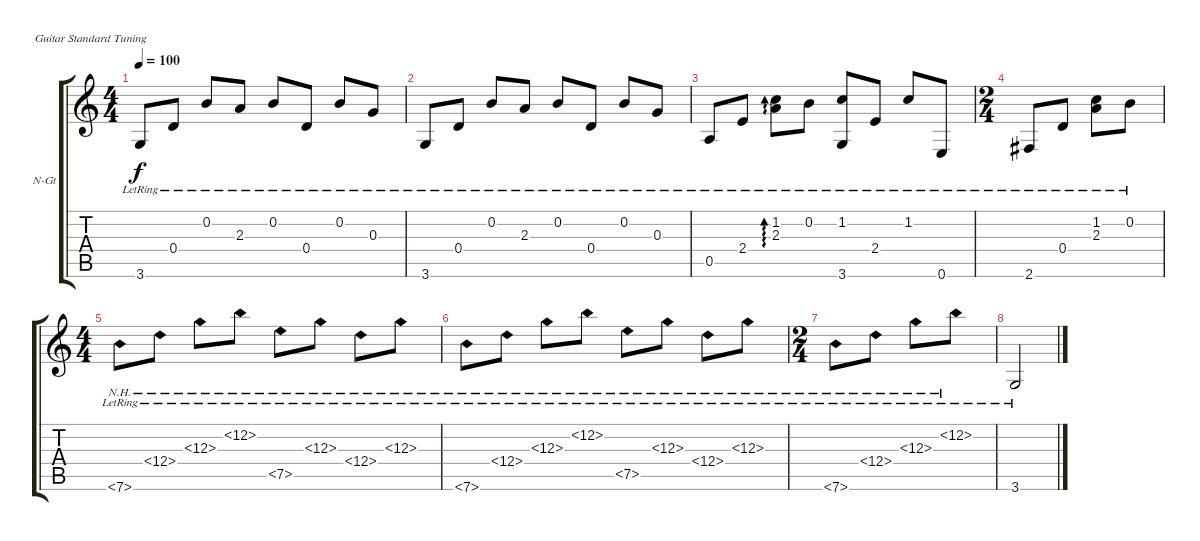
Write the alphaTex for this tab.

\bracketExtendMode groupsimilarinstruments
\firstSystemTrackNameOrientation horizontal
\otherSystemsTrackNameOrientation horizontal
\track ("" "N-Gt") {instrument acousticguitarnylon}
\staff {score tabs}
\tuning (E4 B3 G3 D3 A2 E2)
\ts (4 4)
\tempo 100
\clef g2
\ks c
3.6{lr}.8{dy f} 0.4{lr}.8 0.2{lr}.8 2.3{lr}.8 0.2{lr}.8 0.4{lr}.8 0.2{lr}.8 0.3{lr}.8 |
3.6{lr}.8 0.4{lr}.8 0.2{lr}.8 2.3{lr}.8 0.2{lr}.8 0.4{lr}.8 0.2{lr}.8 0.3{lr}.8 |
0.5{lr}.8 2.4{lr}.8 (1.2{lr} 2.3{lr}).8{ad 0} 0.2{lr}.8 (1.2{lr} 3.6{lr}).8 2.4{lr}.8 1.2{lr}.8 0.6{lr}.8 |
\ts (2 4)
2.6{lr}.8 0.4{lr}.8 (1.2{lr} 2.3{lr}).8 0.2{lr}.8 |
\ts (4 4)
7.6{nh lr}.8 12.4{nh lr}.8 12.3{nh lr}.8 12.2{nh lr}.8 7.5{nh lr}.8 12.3{nh lr}.8 12.4{nh lr}.8 12.3{nh lr}.8 |
7.6{nh lr}.8 12.4{nh lr}.8 12.3{nh lr}.8 12.2{nh lr}.8 7.5{nh lr}.8 12.3{nh lr}.8 12.4{nh lr}.8 12.3{nh lr}.8 |
\ts (2 4)
7.6{nh lr}.8 12.4{nh lr}.8 12.3{nh lr}.8 12.2{nh lr}.8 |
3.6{lr}.2
